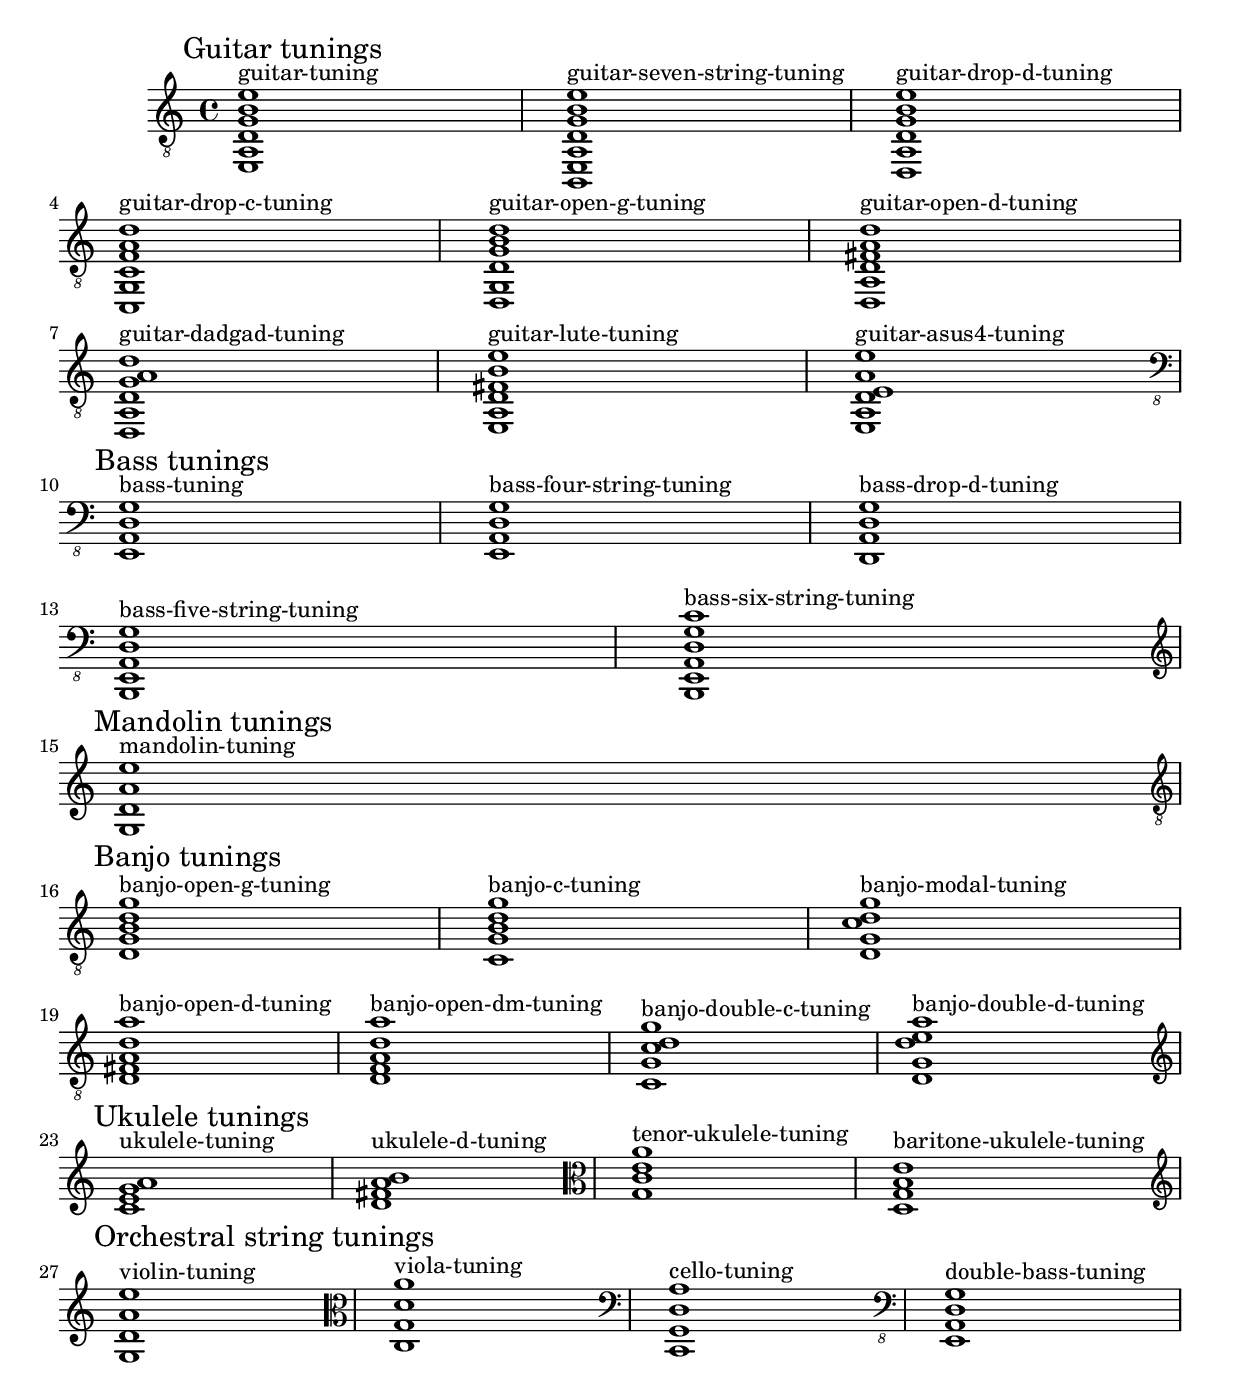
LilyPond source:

\version "2.14.0"

#(define (filter-instrument instrument-name tuning-alist)
   (filter (lambda (entry)
             (string-prefix? instrument-name
                            (symbol->string (car entry))))
           tuning-alist))

#(define (chord-display tuning-alist-entry)
   (let* ((tuning-symbol (car tuning-alist-entry))
	  (pitches (cdr tuning-alist-entry)))
     (make-music 'EventChord
		 'elements
		 (cons (make-music 'TextScriptEvent
				   'direction 1
				   'text (symbol->string tuning-symbol))
		       (map (lambda (pitch)
			      (make-music 'NoteEvent
					  'duration (ly:make-duration 0 0 1 1)
					  'pitch pitch))
			    pitches)))))

displayInstrumentDefaultTunings =
#(define-music-function (parser location instrument) (string?)
   (let* ((filtered-instruments (filter-instrument instrument defaultStringTunings))
          (display-elements (map chord-display filtered-instruments)))
     (make-music 'SequentialMusic 'elements display-elements)))


\score {
  {
    \new Staff {
      \textLengthOn
      \override Score.RehearsalMark #'self-alignment-X = #LEFT

      \mark \markup {\left-align "Guitar tunings"}
      \clef "treble_8"
      \displayInstrumentDefaultTunings #"guitar"
      \break

      \mark \markup {\left-align "Bass tunings"}
      \clef "bass_8"
      \displayInstrumentDefaultTunings #"bass"
      \break

      \mark \markup {\left-align "Mandolin tunings"}
      \clef "treble"
      \displayInstrumentDefaultTunings #"mandolin"
      \break

      \mark \markup {\left-align "Banjo tunings"}
      \clef "treble_8"
      \displayInstrumentDefaultTunings #"banjo"
      \break

      \mark \markup {\left-align "Ukulele tunings"}
      \clef "treble"
      \displayInstrumentDefaultTunings #"ukulele"
      \clef "alto"
      \displayInstrumentDefaultTunings #"tenor-ukulele"
      \displayInstrumentDefaultTunings #"baritone-ukulele"
      \break

      \mark \markup {\left-align "Orchestral string tunings"}
      \clef "treble"
      \displayInstrumentDefaultTunings #"violin"
      \clef "alto"
      \displayInstrumentDefaultTunings #"viola"
      \clef "bass"
      \displayInstrumentDefaultTunings #"cello"
      \clef "bass_8"
      \displayInstrumentDefaultTunings #"double-bass"
    }
  }
}
